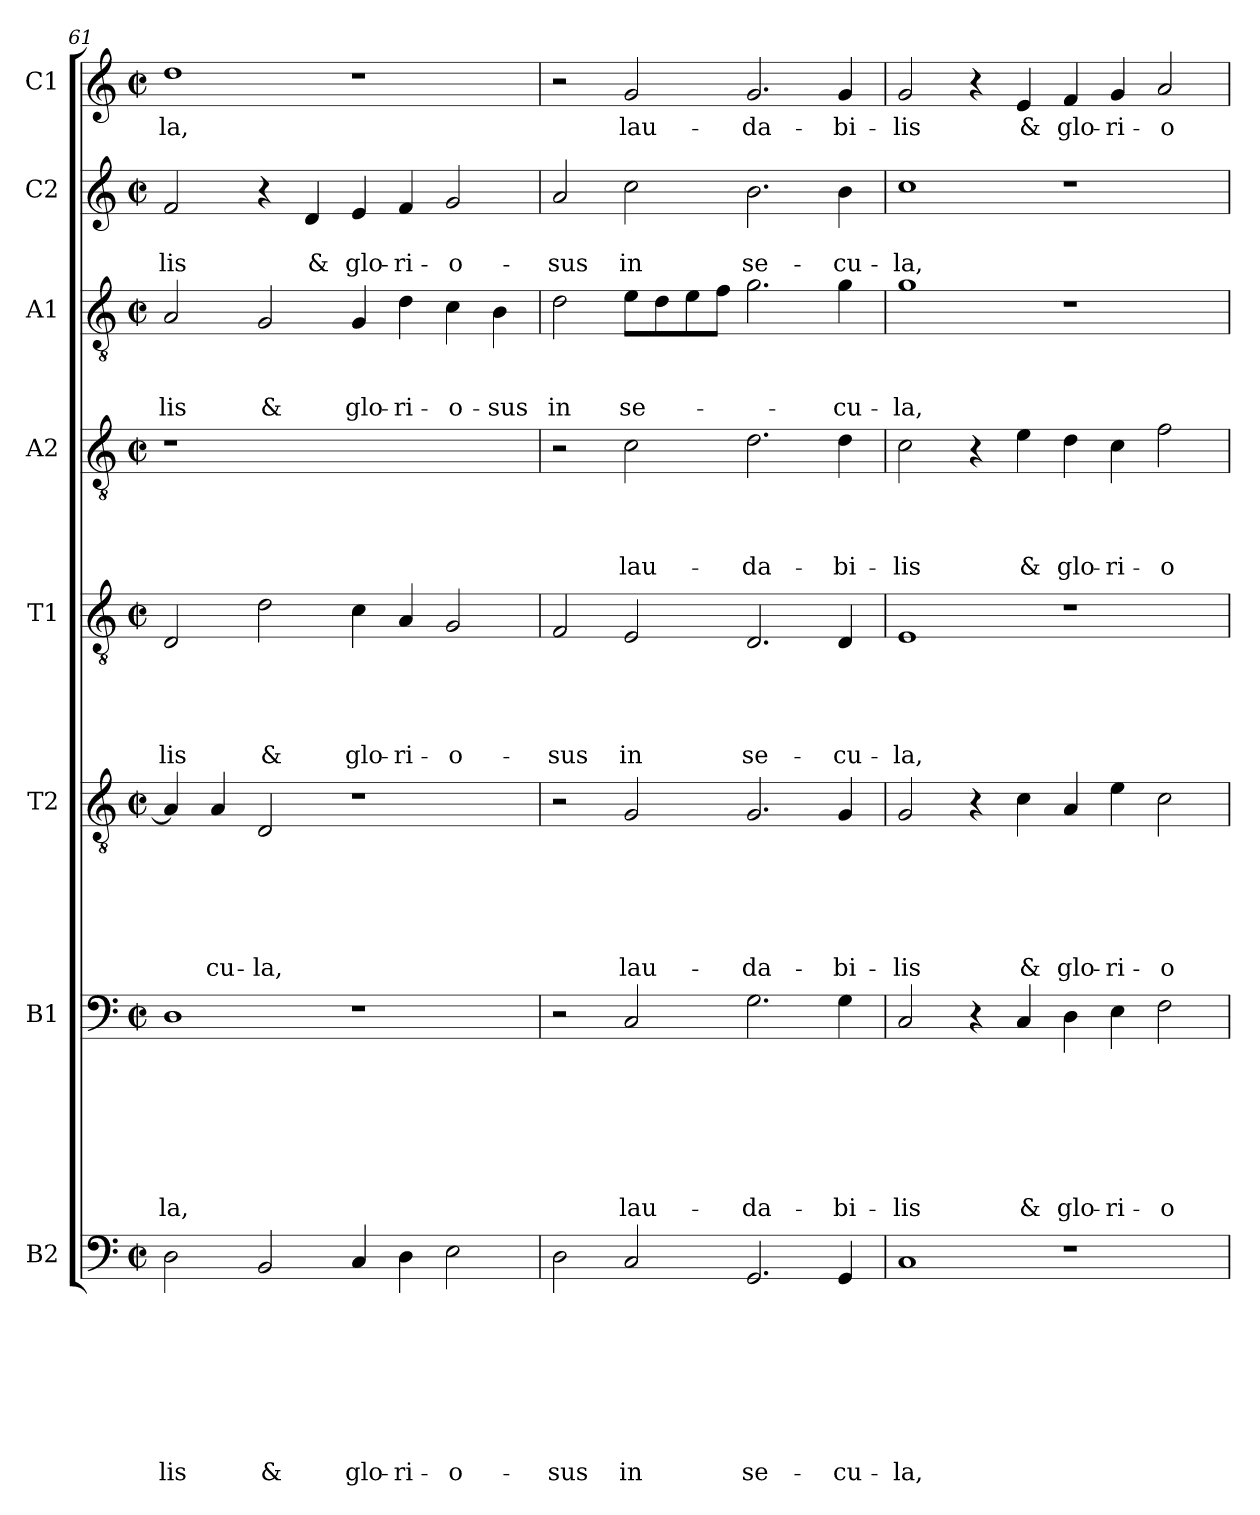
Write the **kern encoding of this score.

**kern	**text	**text	**text	**text	**text	**text	**text	**text	**kern	**text	**text	**text	**text	**text	**text	**text	**kern	**text	**text	**text	**text	**text	**text	**kern	**text	**text	**text	**text	**text	**kern	**text	**text	**text	**text	**kern	**text	**text	**text	**kern	**text	**text	**kern	**text
*part8	*part8	*part8	*part8	*part8	*part8	*part8	*part8	*part8	*part7	*part7	*part7	*part7	*part7	*part7	*part7	*part7	*part6	*part6	*part6	*part6	*part6	*part6	*part6	*part5	*part5	*part5	*part5	*part5	*part5	*part4	*part4	*part4	*part4	*part4	*part3	*part3	*part3	*part3	*part2	*part2	*part2	*part1	*part1
*staff8	*staff8	*staff8	*staff8	*staff8	*staff8	*staff8	*staff8	*staff8	*staff7	*staff7	*staff7	*staff7	*staff7	*staff7	*staff7	*staff7	*staff6	*staff6	*staff6	*staff6	*staff6	*staff6	*staff6	*staff5	*staff5	*staff5	*staff5	*staff5	*staff5	*staff4	*staff4	*staff4	*staff4	*staff4	*staff3	*staff3	*staff3	*staff3	*staff2	*staff2	*staff2	*staff1	*staff1
*I"B2	*	*	*	*	*	*	*	*	*I"B1	*	*	*	*	*	*	*	*I"T2	*	*	*	*	*	*	*I"T1	*	*	*	*	*	*I"A2	*	*	*	*	*I"A1	*	*	*	*I"C2	*	*	*I"C1	*
*clefF4	*	*	*	*	*	*	*	*	*clefF4	*	*	*	*	*	*	*	*clefGv2	*	*	*	*	*	*	*clefGv2	*	*	*	*	*	*clefGv2	*	*	*	*	*clefGv2	*	*	*	*clefG2	*	*	*clefG2	*
*k[]	*	*	*	*	*	*	*	*	*k[]	*	*	*	*	*	*	*	*k[]	*	*	*	*	*	*	*k[]	*	*	*	*	*	*k[]	*	*	*	*	*k[]	*	*	*	*k[]	*	*	*k[]	*
*C:	*	*	*	*	*	*	*	*	*C:	*	*	*	*	*	*	*	*C:	*	*	*	*	*	*	*C:	*	*	*	*	*	*C:	*	*	*	*	*C:	*	*	*	*C:	*	*	*C:	*
*M2/2	*	*	*	*	*	*	*	*	*M2/2	*	*	*	*	*	*	*	*M2/2	*	*	*	*	*	*	*M2/2	*	*	*	*	*	*M2/2	*	*	*	*	*M2/2	*	*	*	*M2/2	*	*	*M2/2	*
*met(c|)	*	*	*	*	*	*	*	*	*met(c|)	*	*	*	*	*	*	*	*met(c|)	*	*	*	*	*	*	*met(c|)	*	*	*	*	*	*met(c|)	*	*	*	*	*met(c|)	*	*	*	*met(c|)	*	*	*met(c|)	*
=61	=61	=61	=61	=61	=61	=61	=61	=61	=61	=61	=61	=61	=61	=61	=61	=61	=61	=61	=61	=61	=61	=61	=61	=61	=61	=61	=61	=61	=61	=61	=61	=61	=61	=61	=61	=61	=61	=61	=61	=61	=61	=61	=61
!	!	!	!	!	!	!	!	!LO:LY:b	!	!	!	!	!	!	!	!LO:LY:b	!	!	!	!	!	!	!	!	!	!	!	!	!LO:LY:b	!	!	!	!	!	!	!	!	!LO:LY:b	!	!	!LO:LY:b	!	!LO:LY:b
2D\	.	.	.	.	.	.	.	-lis	1D	.	.	.	.	.	.	-la,	4A/]	.	.	.	.	.	.	2D/	.	.	.	.	-lis	1r	.	.	.	.	2A/	.	.	-lis	2f/	.	-lis	1dd	-la,
!	!	!	!	!	!	!	!	!	!	!	!	!	!	!	!	!	!	!	!	!	!	!	!LO:LY:b	!	!	!	!	!	!	!	!	!	!	!	!	!	!	!	!	!	!	!	!
.	.	.	.	.	.	.	.	.	.	.	.	.	.	.	.	.	4A/	.	.	.	.	.	-cu-	.	.	.	.	.	.	.	.	.	.	.	.	.	.	.	.	.	.	.	.
!	!	!	!	!	!	!	!	!LO:LY:b	!	!	!	!	!	!	!	!	!	!	!	!	!	!	!LO:LY:b	!	!	!	!	!	!LO:LY:b	!	!	!	!	!	!	!	!	!LO:LY:b	!	!	!	!	!
2BB/	.	.	.	.	.	.	.	&	.	.	.	.	.	.	.	.	2D/	.	.	.	.	.	-la,	2d\	.	.	.	.	&	.	.	.	.	.	2G/	.	.	&	4r	.	.	.	.
!	!	!	!	!	!	!	!	!	!	!	!	!	!	!	!	!	!	!	!	!	!	!	!	!	!	!	!	!	!	!	!	!	!	!	!	!	!	!	!	!	!LO:LY:b	!	!
.	.	.	.	.	.	.	.	.	.	.	.	.	.	.	.	.	.	.	.	.	.	.	.	.	.	.	.	.	.	.	.	.	.	.	.	.	.	.	4d/	.	&	.	.
!	!	!	!	!	!	!	!	!LO:LY:b	!	!	!	!	!	!	!	!	!	!	!	!	!	!	!	!	!	!	!	!	!LO:LY:b	!	!	!	!	!	!	!	!	!LO:LY:b	!	!	!LO:LY:b	!	!
4C/	.	.	.	.	.	.	.	glo-	1r	.	.	.	.	.	.	.	1r	.	.	.	.	.	.	4c\	.	.	.	.	glo-	1ryy	.	.	.	.	4G/	.	.	glo-	4e/	.	glo-	1r	.
!	!	!	!	!	!	!	!	!LO:LY:b	!	!	!	!	!	!	!	!	!	!	!	!	!	!	!	!	!	!	!	!	!LO:LY:b	!	!	!	!	!	!	!	!	!LO:LY:b	!	!	!LO:LY:b	!	!
4D\	.	.	.	.	.	.	.	-ri-	.	.	.	.	.	.	.	.	.	.	.	.	.	.	.	4A/	.	.	.	.	-ri-	.	.	.	.	.	4d\	.	.	-ri-	4f/	.	-ri-	.	.
!	!	!	!	!	!	!	!	!LO:LY:b	!	!	!	!	!	!	!	!	!	!	!	!	!	!	!	!	!	!	!	!	!LO:LY:b	!	!	!	!	!	!	!	!	!LO:LY:b	!	!	!LO:LY:b	!	!
2E\	.	.	.	.	.	.	.	-o-	.	.	.	.	.	.	.	.	.	.	.	.	.	.	.	2G/	.	.	.	.	-o-	.	.	.	.	.	4c\	.	.	-o-	2g/	.	-o-	.	.
!	!	!	!	!	!	!	!	!	!	!	!	!	!	!	!	!	!	!	!	!	!	!	!	!	!	!	!	!	!	!	!	!	!	!	!	!	!	!LO:LY:b	!	!	!	!	!
.	.	.	.	.	.	.	.	.	.	.	.	.	.	.	.	.	.	.	.	.	.	.	.	.	.	.	.	.	.	.	.	.	.	.	4B\	.	.	-sus	.	.	.	.	.
=62	=62	=62	=62	=62	=62	=62	=62	=62	=62	=62	=62	=62	=62	=62	=62	=62	=62	=62	=62	=62	=62	=62	=62	=62	=62	=62	=62	=62	=62	=62	=62	=62	=62	=62	=62	=62	=62	=62	=62	=62	=62	=62	=62
!	!	!	!	!	!	!	!	!LO:LY:b	!	!	!	!	!	!	!	!	!	!	!	!	!	!	!	!	!	!	!	!	!LO:LY:b	!	!	!	!	!	!	!	!	!LO:LY:b	!	!	!LO:LY:b	!	!
2D\	.	.	.	.	.	.	.	-sus	2r	.	.	.	.	.	.	.	2r	.	.	.	.	.	.	2F/	.	.	.	.	-sus	2r	.	.	.	.	2d\	.	.	in	2a/	.	-sus	2r	.
!	!	!	!	!	!	!	!	!LO:LY:b	!	!	!	!	!	!	!	!LO:LY:b	!	!	!	!	!	!	!LO:LY:b	!	!	!	!	!	!LO:LY:b	!	!	!	!	!LO:LY:b	!	!	!	!LO:LY:b	!	!	!LO:LY:b	!	!LO:LY:b
2C/	.	.	.	.	.	.	.	in	2C/	.	.	.	.	.	.	lau-	2G/	.	.	.	.	.	lau-	2E/	.	.	.	.	in	2c\	.	.	.	lau-	8e\L	.	.	se-	2cc\	.	in	2g/	lau-
.	.	.	.	.	.	.	.	.	.	.	.	.	.	.	.	.	.	.	.	.	.	.	.	.	.	.	.	.	.	.	.	.	.	.	8d\	.	.	.	.	.	.	.	.
.	.	.	.	.	.	.	.	.	.	.	.	.	.	.	.	.	.	.	.	.	.	.	.	.	.	.	.	.	.	.	.	.	.	.	8e\	.	.	.	.	.	.	.	.
.	.	.	.	.	.	.	.	.	.	.	.	.	.	.	.	.	.	.	.	.	.	.	.	.	.	.	.	.	.	.	.	.	.	.	8f\J	.	.	.	.	.	.	.	.
!	!	!	!	!	!	!	!	!LO:LY:b	!	!	!	!	!	!	!	!LO:LY:b	!	!	!	!	!	!	!LO:LY:b	!	!	!	!	!	!LO:LY:b	!	!	!	!	!LO:LY:b	!	!	!	!	!	!	!LO:LY:b	!	!LO:LY:b
2.GG/	.	.	.	.	.	.	.	se-	2.G\	.	.	.	.	.	.	-da-	2.G/	.	.	.	.	.	-da-	2.D/	.	.	.	.	se-	2.d\	.	.	.	-da-	2.g\	.	.	.	2.b\	.	se-	2.g/	-da-
!	!	!	!	!	!	!	!	!LO:LY:b	!	!	!	!	!	!	!	!LO:LY:b	!	!	!	!	!	!	!LO:LY:b	!	!	!	!	!	!LO:LY:b	!	!	!	!	!LO:LY:b	!	!	!	!LO:LY:b	!	!	!LO:LY:b	!	!LO:LY:b
4GG/	.	.	.	.	.	.	.	-cu-	4G\	.	.	.	.	.	.	-bi-	4G/	.	.	.	.	.	-bi-	4D/	.	.	.	.	-cu-	4d\	.	.	.	-bi-	4g\	.	.	-cu-	4b\	.	-cu-	4g/	-bi-
=63	=63	=63	=63	=63	=63	=63	=63	=63	=63	=63	=63	=63	=63	=63	=63	=63	=63	=63	=63	=63	=63	=63	=63	=63	=63	=63	=63	=63	=63	=63	=63	=63	=63	=63	=63	=63	=63	=63	=63	=63	=63	=63	=63
!	!	!	!	!	!	!	!	!LO:LY:b	!	!	!	!	!	!	!	!LO:LY:b	!	!	!	!	!	!	!LO:LY:b	!	!	!	!	!	!LO:LY:b	!	!	!	!	!LO:LY:b	!	!	!	!LO:LY:b	!	!	!LO:LY:b	!	!LO:LY:b
1C	.	.	.	.	.	.	.	-la,	2C/	.	.	.	.	.	.	-lis	2G/	.	.	.	.	.	-lis	1E	.	.	.	.	-la,	2c\	.	.	.	-lis	1g	.	.	-la,	1cc	.	-la,	2g/	-lis
.	.	.	.	.	.	.	.	.	4r	.	.	.	.	.	.	.	4r	.	.	.	.	.	.	.	.	.	.	.	.	4r	.	.	.	.	.	.	.	.	.	.	.	4r	.
!	!	!	!	!	!	!	!	!	!	!	!	!	!	!	!	!LO:LY:b	!	!	!	!	!	!	!LO:LY:b	!	!	!	!	!	!	!	!	!	!	!LO:LY:b	!	!	!	!	!	!	!	!	!LO:LY:b
.	.	.	.	.	.	.	.	.	4C/	.	.	.	.	.	.	&	4c\	.	.	.	.	.	&	.	.	.	.	.	.	4e\	.	.	.	&	.	.	.	.	.	.	.	4e/	&
!	!	!	!	!	!	!	!	!	!	!	!	!	!	!	!	!LO:LY:b	!	!	!	!	!	!	!LO:LY:b	!	!	!	!	!	!	!	!	!	!	!LO:LY:b	!	!	!	!	!	!	!	!	!LO:LY:b
1r	.	.	.	.	.	.	.	.	4D\	.	.	.	.	.	.	glo-	4A/	.	.	.	.	.	glo-	1r	.	.	.	.	.	4d\	.	.	.	glo-	1r	.	.	.	1r	.	.	4f/	glo-
!	!	!	!	!	!	!	!	!	!	!	!	!	!	!	!	!LO:LY:b	!	!	!	!	!	!	!LO:LY:b	!	!	!	!	!	!	!	!	!	!	!LO:LY:b	!	!	!	!	!	!	!	!	!LO:LY:b
.	.	.	.	.	.	.	.	.	4E\	.	.	.	.	.	.	-ri-	4e\	.	.	.	.	.	-ri-	.	.	.	.	.	.	4c\	.	.	.	-ri-	.	.	.	.	.	.	.	4g/	-ri-
!	!	!	!	!	!	!	!	!	!	!	!	!	!	!	!	!LO:LY:b	!	!	!	!	!	!	!LO:LY:b	!	!	!	!	!	!	!	!	!	!	!LO:LY:b	!	!	!	!	!	!	!	!	!LO:LY:b
.	.	.	.	.	.	.	.	.	2F\	.	.	.	.	.	.	-o-	2c\	.	.	.	.	.	-o-	.	.	.	.	.	.	2f\	.	.	.	-o-	.	.	.	.	.	.	.	2a/	-o-
=	=	=	=	=	=	=	=	=	=	=	=	=	=	=	=	=	=	=	=	=	=	=	=	=	=	=	=	=	=	=	=	=	=	=	=	=	=	=	=	=	=	=	=
*-	*-	*-	*-	*-	*-	*-	*-	*-	*-	*-	*-	*-	*-	*-	*-	*-	*-	*-	*-	*-	*-	*-	*-	*-	*-	*-	*-	*-	*-	*-	*-	*-	*-	*-	*-	*-	*-	*-	*-	*-	*-	*-	*-
